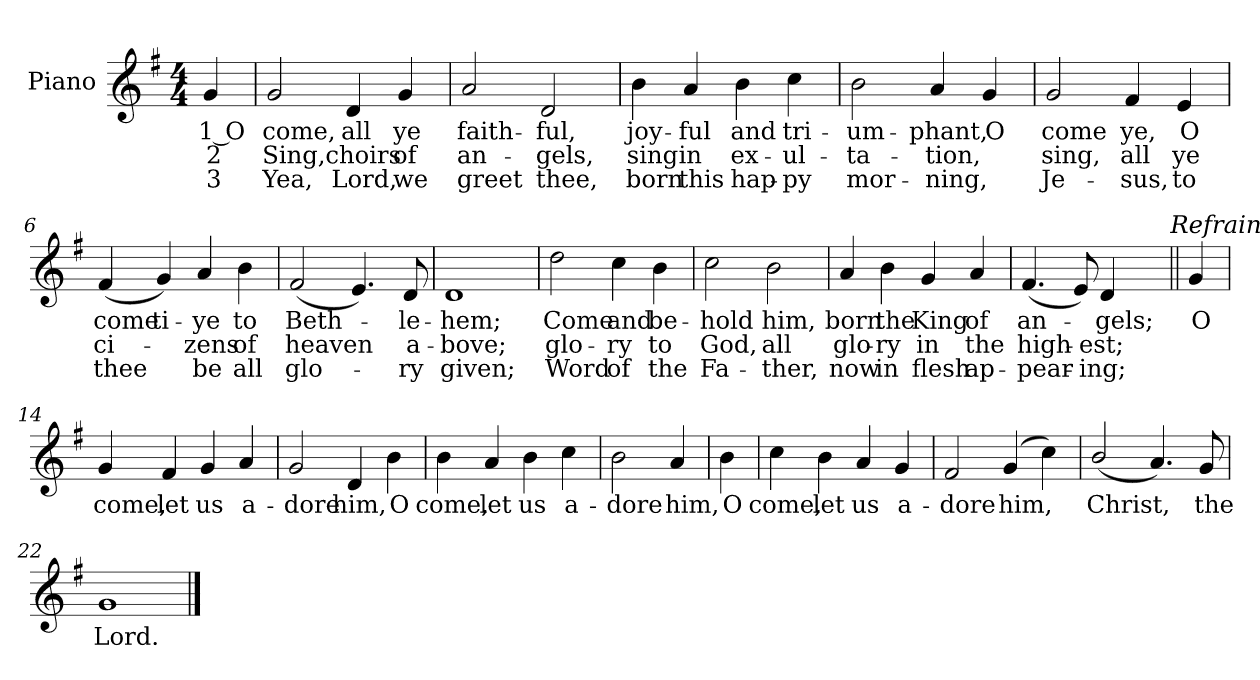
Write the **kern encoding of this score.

**kern	**text	**text	**text
*part1	*part1	*part1	*part1
*staff1	*staff1	*staff1	*staff1
*I"Piano	*	*	*
*I'Pno.	*	*	*
!!LO:PB:g=z
*clefG2	*	*	*
*k[f#]	*	*	*
*G:	*	*	*
*M4/4	*	*	*
=	=	=	=
!	!LO:LY:b:color=#000000	!LO:LY:b:color=#000000	!LO:LY:b:color=#000000
4gi/	1 O	2	3
=1	=1	=1	=1
!	!LO:LY:b:color=#000000	!LO:LY:b:color=#000000	!LO:LY:b:color=#000000
2gi/	come,	Sing,	Yea,
!	!LO:LY:b:color=#000000	!LO:LY:b:color=#000000	!LO:LY:b:color=#000000
4di/	all	choirs	Lord,
!	!LO:LY:b:color=#000000	!LO:LY:b:color=#000000	!LO:LY:b:color=#000000
4gi/	ye	of	we
=2	=2	=2	=2
!	!LO:LY:b:color=#000000	!LO:LY:b:color=#000000	!LO:LY:b:color=#000000
2ai/	faith-	an-	greet
!	!LO:LY:b:color=#000000	!LO:LY:b:color=#000000	!LO:LY:b:color=#000000
2di/	-ful,	-gels,	thee,
=3	=3	=3	=3
!	!LO:LY:b:color=#000000	!LO:LY:b:color=#000000	!LO:LY:b:color=#000000
4bi\	joy-	sing	born
!	!LO:LY:b:color=#000000	!LO:LY:b:color=#000000	!LO:LY:b:color=#000000
4ai/	-ful	in	this
!	!LO:LY:b:color=#000000	!LO:LY:b:color=#000000	!LO:LY:b:color=#000000
4bi\	and	ex-	hap-
!	!LO:LY:b:color=#000000	!LO:LY:b:color=#000000	!LO:LY:b:color=#000000
4cci\	tri-	-ul-	-py
=4	=4	=4	=4
!	!LO:LY:b:color=#000000	!LO:LY:b:color=#000000	!LO:LY:b:color=#000000
2bi\	-um-	-ta-	mor-
!	!LO:LY:b:color=#000000	!LO:LY:b:color=#000000	!LO:LY:b:color=#000000
4ai/	-phant,	-tion,	-ning,
!	!LO:LY:b:color=#000000	!	!
4gi/	O	.	.
!!LO:LB:g=z
=5	=5	=5	=5
!	!LO:LY:b:color=#000000	!LO:LY:b:color=#000000	!LO:LY:b:color=#000000
2gi/	come	sing,	Je-
!	!LO:LY:b:color=#000000	!LO:LY:b:color=#000000	!LO:LY:b:color=#000000
4f#i/	ye,	all	-sus,
!	!LO:LY:b:color=#000000	!LO:LY:b:color=#000000	!LO:LY:b:color=#000000
4ei/	O	ye	to
=6	=6	=6	=6
!	!LO:LY:b:color=#000000	!LO:LY:b:color=#000000	!LO:LY:b:color=#000000
(4f#i/	come	ci-	thee
!	!LO:LY:b:color=#000000	!	!
4gi/)	-ti-	.	.
!	!LO:LY:b:color=#000000	!LO:LY:b:color=#000000	!LO:LY:b:color=#000000
4ai/	ye	-zens	be
!	!LO:LY:b:color=#000000	!LO:LY:b:color=#000000	!LO:LY:b:color=#000000
4bi\	to	of	all
=7	=7	=7	=7
!	!LO:LY:b:color=#000000	!LO:LY:b:color=#000000	!LO:LY:b:color=#000000
(2f#i/	Beth-	heaven	glo-
4.ei/)	.	.	.
!	!LO:LY:b:color=#000000	!LO:LY:b:color=#000000	!LO:LY:b:color=#000000
8di/	-le-	a-	-ry
=8	=8	=8	=8
!	!LO:LY:b:color=#000000	!LO:LY:b:color=#000000	!LO:LY:b:color=#000000
1di/	-hem;	-bove;	given;
=9	=9	=9	=9
!	!LO:LY:b:color=#000000	!LO:LY:b:color=#000000	!LO:LY:b:color=#000000
2ddi\	Come	glo-	Word
!	!LO:LY:b:color=#000000	!LO:LY:b:color=#000000	!LO:LY:b:color=#000000
4cci\	and	-ry	of
!	!LO:LY:b:color=#000000	!LO:LY:b:color=#000000	!LO:LY:b:color=#000000
4bi\	be-	to	the
!!LO:LB:g=z
=10	=10	=10	=10
!	!LO:LY:b:color=#000000	!LO:LY:b:color=#000000	!LO:LY:b:color=#000000
2cci\	-hold	God,	Fa-
!	!LO:LY:b:color=#000000	!LO:LY:b:color=#000000	!LO:LY:b:color=#000000
2bi\	him,	all	-ther,
=11	=11	=11	=11
!	!LO:LY:b:color=#000000	!LO:LY:b:color=#000000	!LO:LY:b:color=#000000
4ai/	born	glo-	now
!	!LO:LY:b:color=#000000	!LO:LY:b:color=#000000	!LO:LY:b:color=#000000
4bi\	the	-ry	in
!	!LO:LY:b:color=#000000	!LO:LY:b:color=#000000	!LO:LY:b:color=#000000
4gi/	King	in	flesh
!	!LO:LY:b:color=#000000	!LO:LY:b:color=#000000	!LO:LY:b:color=#000000
4ai/	of	the	ap-
=12	=12	=12	=12
!	!LO:LY:b:color=#000000	!LO:LY:b:color=#000000	!LO:LY:b:color=#000000
*^	*	*	*
(4.f#i/	2ryy	an-	high-	-pear-
8ei/L)	.	.	.	.
!	!	!LO:LY:b:color=#000000	!LO:LY:b:color=#000000	!LO:LY:b:color=#000000
4di/	8ryy	-gels;	-est;	-ing;
.	16ryy	.	.	.
.	32ryy	.	.	.
.	64ryy	.	.	.
.	128...ryy	.	.	.
!	!LO:TX:a:i:t=Refrain	!	!	!
.	1024ryy	.	.	.
=13||	=13||	=13||	=13||	=13||
!	!	!LO:LY:b:color=#000000	!	!
*v	*v	*	*	*
4gi/	O	.	.
=14	=14	=14	=14
!	!LO:LY:b:color=#000000	!	!
4gi/	come,	.	.
!	!LO:LY:b:color=#000000	!	!
4f#i/	let	.	.
!	!LO:LY:b:color=#000000	!	!
4gi/	us	.	.
!	!LO:LY:b:color=#000000	!	!
4ai/	a-	.	.
!!LO:LB:g=z
=15	=15	=15	=15
!	!LO:LY:b:color=#000000	!	!
2gi/	-dore	.	.
!	!LO:LY:b:color=#000000	!	!
4di/	him,	.	.
!	!LO:LY:b:color=#000000	!	!
4bi\	O	.	.
=16	=16	=16	=16
!	!LO:LY:b:color=#000000	!	!
4bi\	come,	.	.
!	!LO:LY:b:color=#000000	!	!
4ai/	let	.	.
!	!LO:LY:b:color=#000000	!	!
4bi\	us	.	.
!	!LO:LY:b:color=#000000	!	!
4cci\	a-	.	.
=17	=17	=17	=17
!	!LO:LY:b:color=#000000	!	!
2bi\	-dore	.	.
!	!LO:LY:b:color=#000000	!	!
4ai/	him,	.	.
=18	=18	=18	=18
!	!LO:LY:b:color=#000000	!	!
4bi\	O	.	.
!!LO:LB:g=z
=19	=19	=19	=19
!	!LO:LY:b:color=#000000	!	!
4cci\	come,	.	.
!	!LO:LY:b:color=#000000	!	!
4bi\	let	.	.
!	!LO:LY:b:color=#000000	!	!
4ai/	us	.	.
!	!LO:LY:b:color=#000000	!	!
4gi/	a-	.	.
=20	=20	=20	=20
!	!LO:LY:b:color=#000000	!	!
2f#i/	-dore	.	.
!	!LO:LY:b:color=#000000	!	!
(4gi/	him,	.	.
4cci\)	.	.	.
=21	=21	=21	=21
!	!LO:LY:b:color=#000000	!	!
(2bi/	Christ,	.	.
4.ai/)	.	.	.
!	!LO:LY:b:color=#000000	!	!
8gi/	the	.	.
=22	=22	=22	=22
!	!LO:LY:b:color=#000000	!	!
1gi/	Lord.	.	.
==	==	==	==
*-	*-	*-	*-
